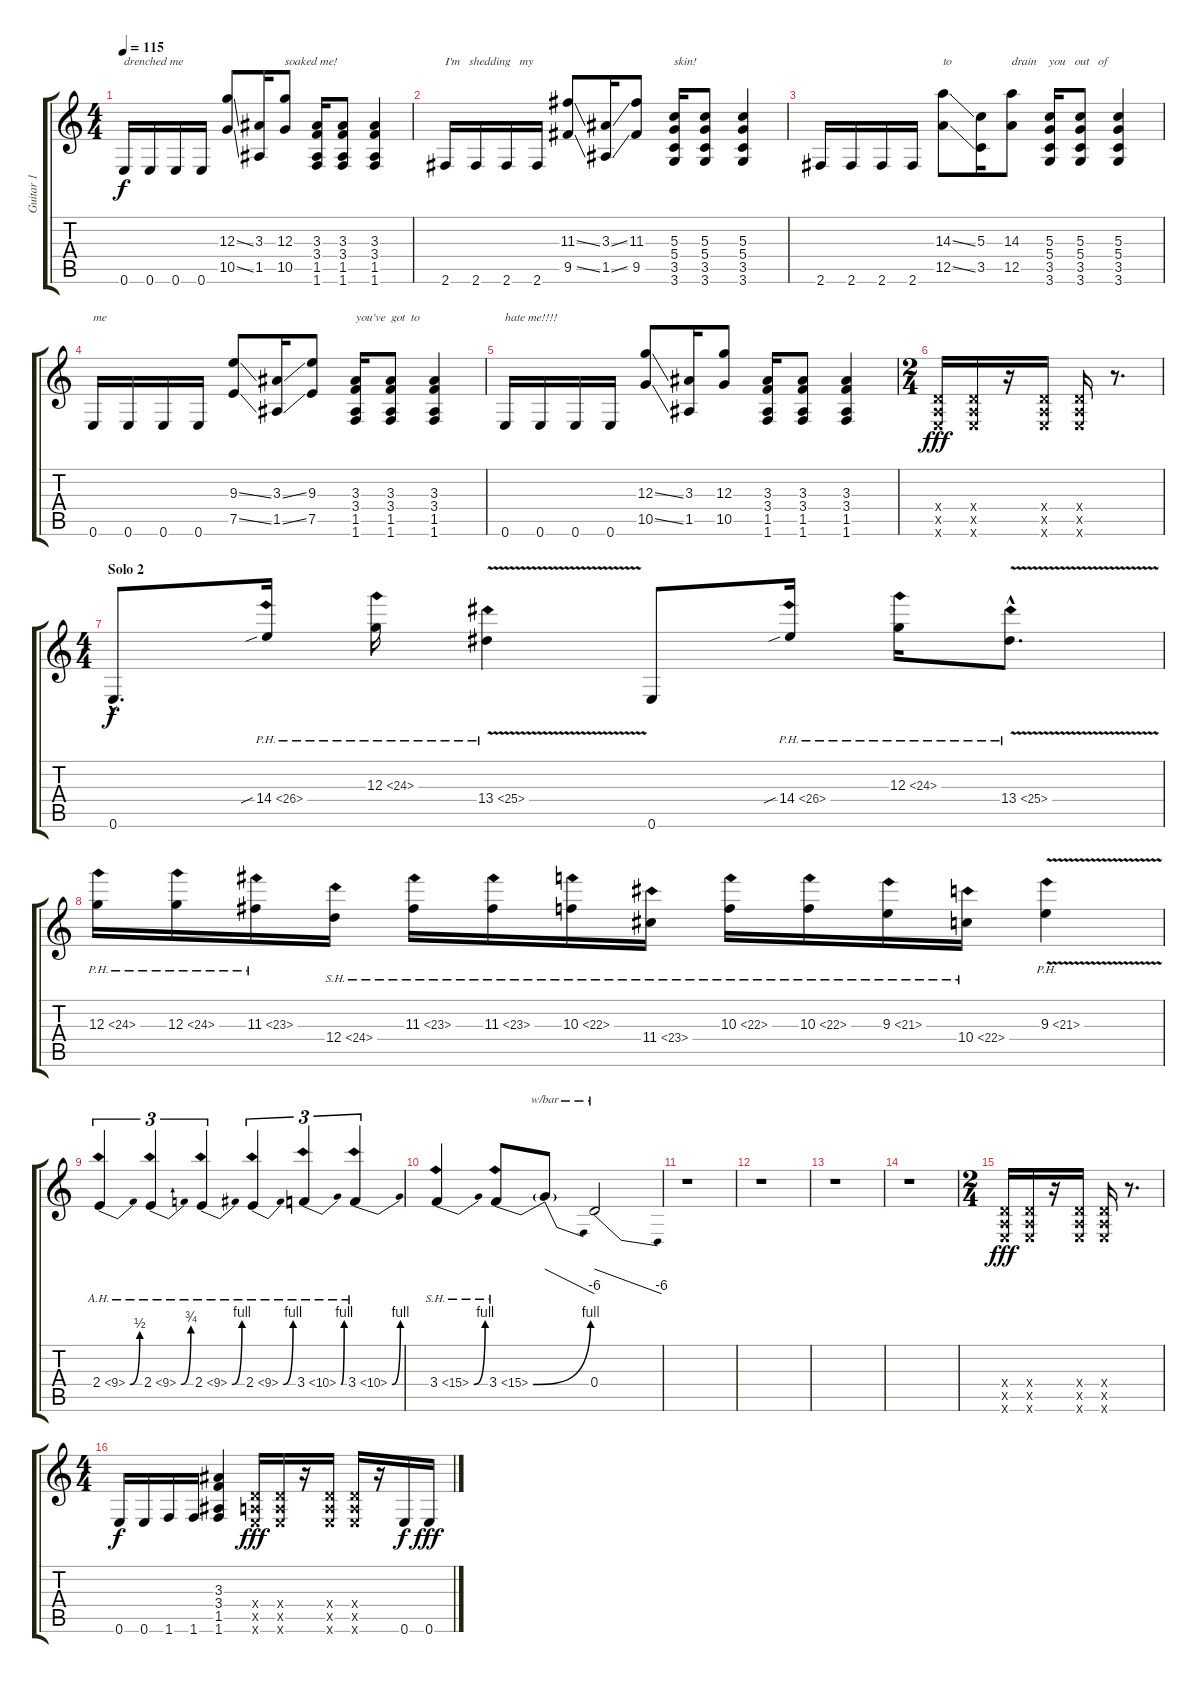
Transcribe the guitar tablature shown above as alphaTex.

\track ("Guitar 1" "Guitar 1") {instrument distortionguitar}
\staff {score tabs}
\tuning (E4 B3 G3 D3 A2 E2) {hide}
\ts (4 4)
\tempo 115
\clef g2
\ks c
0.6.16{txt "drenched me" dy f} 0.6.16 0.6.16 0.6.16 (12.3{ss} 10.5{ss}).8 (3.3 1.5).16 (12.3 10.5).8{txt "soaked me!"} (3.3 3.4 1.5 1.6).16 (3.3 3.4 1.5 1.6).8 (3.3 3.4 1.5 1.6).4 |
2.6.16{txt "I'm   shedding   my"} 2.6.16 2.6.16 2.6.16 (11.3{ss} 9.5{ss}).8 (3.3{ss} 1.5{ss}).16 (11.3 9.5).8 (5.3 5.4 3.5 3.6).16{txt "skin!"} (5.3 5.4 3.5 3.6).8 (5.3 5.4 3.5 3.6).4 |
2.6.16 2.6.16 2.6.16 2.6.16 (14.3{ss} 12.5{ss}).8{txt "to"} (5.3 3.5).16 (14.3 12.5).8{txt "drain    you   out   of   "} (5.3 5.4 3.5 3.6).16 (5.3 5.4 3.5 3.6).8 (5.3 5.4 3.5 3.6).4 |
0.6.16{txt "me"} 0.6.16 0.6.16 0.6.16 (9.3{ss} 7.5{ss}).8 (3.3{ss} 1.5{ss}).16 (9.3 7.5).8 (3.3 3.4 1.5 1.6).16{txt "you've  got  to "} (3.3 3.4 1.5 1.6).8 (3.3 3.4 1.5 1.6).4 |
0.6.16{txt "hate me!!!!"} 0.6.16 0.6.16 0.6.16 (12.3{ss} 10.5{ss}).8 (3.3 1.5).16 (12.3 10.5).8 (3.3 3.4 1.5 1.6).16 (3.3 3.4 1.5 1.6).8 (3.3 3.4 1.5 1.6).4 |
\ts (2 4)
(0.4{x} 0.5{x} 0.6{x}).16{dy fff} (0.4{x} 0.5{x} 0.6{x}).16 r.16 (0.4{x} 0.5{x} 0.6{x}).16 (0.4{x} 0.5{x} 0.6{x}).16 r.8{d} |
\ts (4 4)
\section ("" "Solo 2")
0.6{hac}.8{d dy f} 14.4{ph 12 sib}.16 12.3{ph 12}.16 13.4{ph 12 v}.4 0.6.8 14.4{ph 12 sib}.16 12.3{ph 12}.16 13.4{ph 12 v hac}.8{d} |
12.3{ph 12}.16 12.3{ph 12}.16 11.3{ph 12}.16 12.4{sh 12}.16 11.3{sh 12}.16 11.3{sh 12}.16 10.3{sh 12}.16 11.4{sh 12}.16 10.3{sh 12}.16 10.3{sh 12}.16 9.3{sh 12}.16 10.4{sh 12}.16 9.3{ph 12 v}.4 |
2.4{be (bend 0 0 60 2) ah 7}.4{tu (3 2)} 2.4{be (bend 0 0 60 3) ah 7}.4{tu (3 2)} 2.4{be (bend 0 0 60 4) ah 7}.4{tu (3 2)} 2.4{be (bend 0 0 60 4) ah 7}.4{tu (3 2)} 3.4{be (bend 0 0 60 4) ah 7}.4{tu (3 2)} 3.4{be (bend 0 0 60 4) ah 7}.4{tu (3 2)} |
3.4{be (bend 0 0 60 4) sh 12}.4 3.4{be (bend 0 0 60 4) sh 12}.8 3.4{t}.8{tbe (dive default 0 0 60 -24)} 0.4.2{tbe (dive default 0 0 60 -24)} |
r.1 |
r.1 |
r.1 |
r.1 |
\ts (2 4)
(0.4{x} 0.5{x} 0.6{x}).16{dy fff} (0.4{x} 0.5{x} 0.6{x}).16 r.16 (0.4{x} 0.5{x} 0.6{x}).16 (0.4{x} 0.5{x} 0.6{x}).16 r.8{d} |
\ts (4 4)
0.6.16{dy f} 0.6.16 1.6.16 1.6.16 (3.3 3.4 1.5 1.6).4 (0.4{x} 0.5{x} 0.6{x}).16{dy fff} (0.4{x} 0.5{x} 0.6{x}).16 r.16 (0.4{x} 0.5{x} 0.6{x}).16 (0.4{x} 0.5{x} 0.6{x}).16 r.16 0.6.16{dy f} 0.6.16{dy fff}
